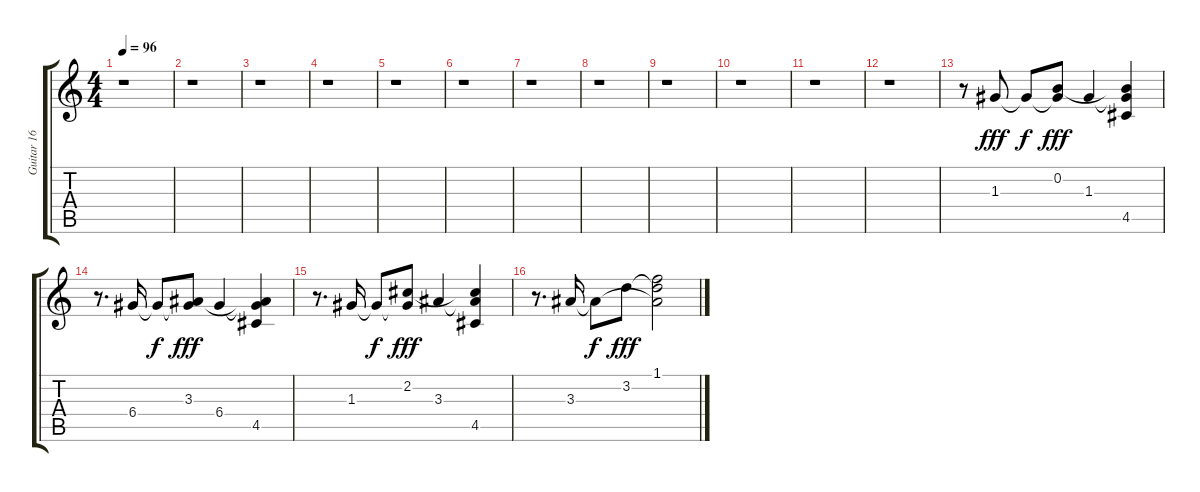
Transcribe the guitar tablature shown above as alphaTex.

\track ("Guitar 16" "Guitar 16") {instrument electricguitarclean}
\staff {score tabs}
\tuning (E4 B3 G3 D3 A2 E2) {hide}
\ts (4 4)
\tempo 96
\clef g2
\ks c
r.1{dy fff} |
r.1 |
r.1 |
r.1 |
r.1 |
r.1 |
r.1 |
r.1 |
r.1 |
r.1 |
r.1 |
r.1 |
r.8 1.3.8 1.3{t}.8{dy f} (0.2 1.3{t}).8{dy fff} 1.3.4 (0.2{t} 1.3{t} 4.5).4 |
r.8{d} 6.4.16 6.4{t}.8{dy f} (3.3 6.4{t}).8{dy fff} 6.4.4 (3.3{t} 6.4{t} 4.5).4 |
r.8{d} 1.3.16 1.3{t}.8{dy f} (2.2 1.3{t}).8{dy fff} 3.3.4 (2.2{t} 3.3{t} 4.5).4 |
r.8{d} 3.3.16 3.3{t}.8{dy f} 3.2.8{dy fff} (1.1 3.2{t} 3.3{t}).2
